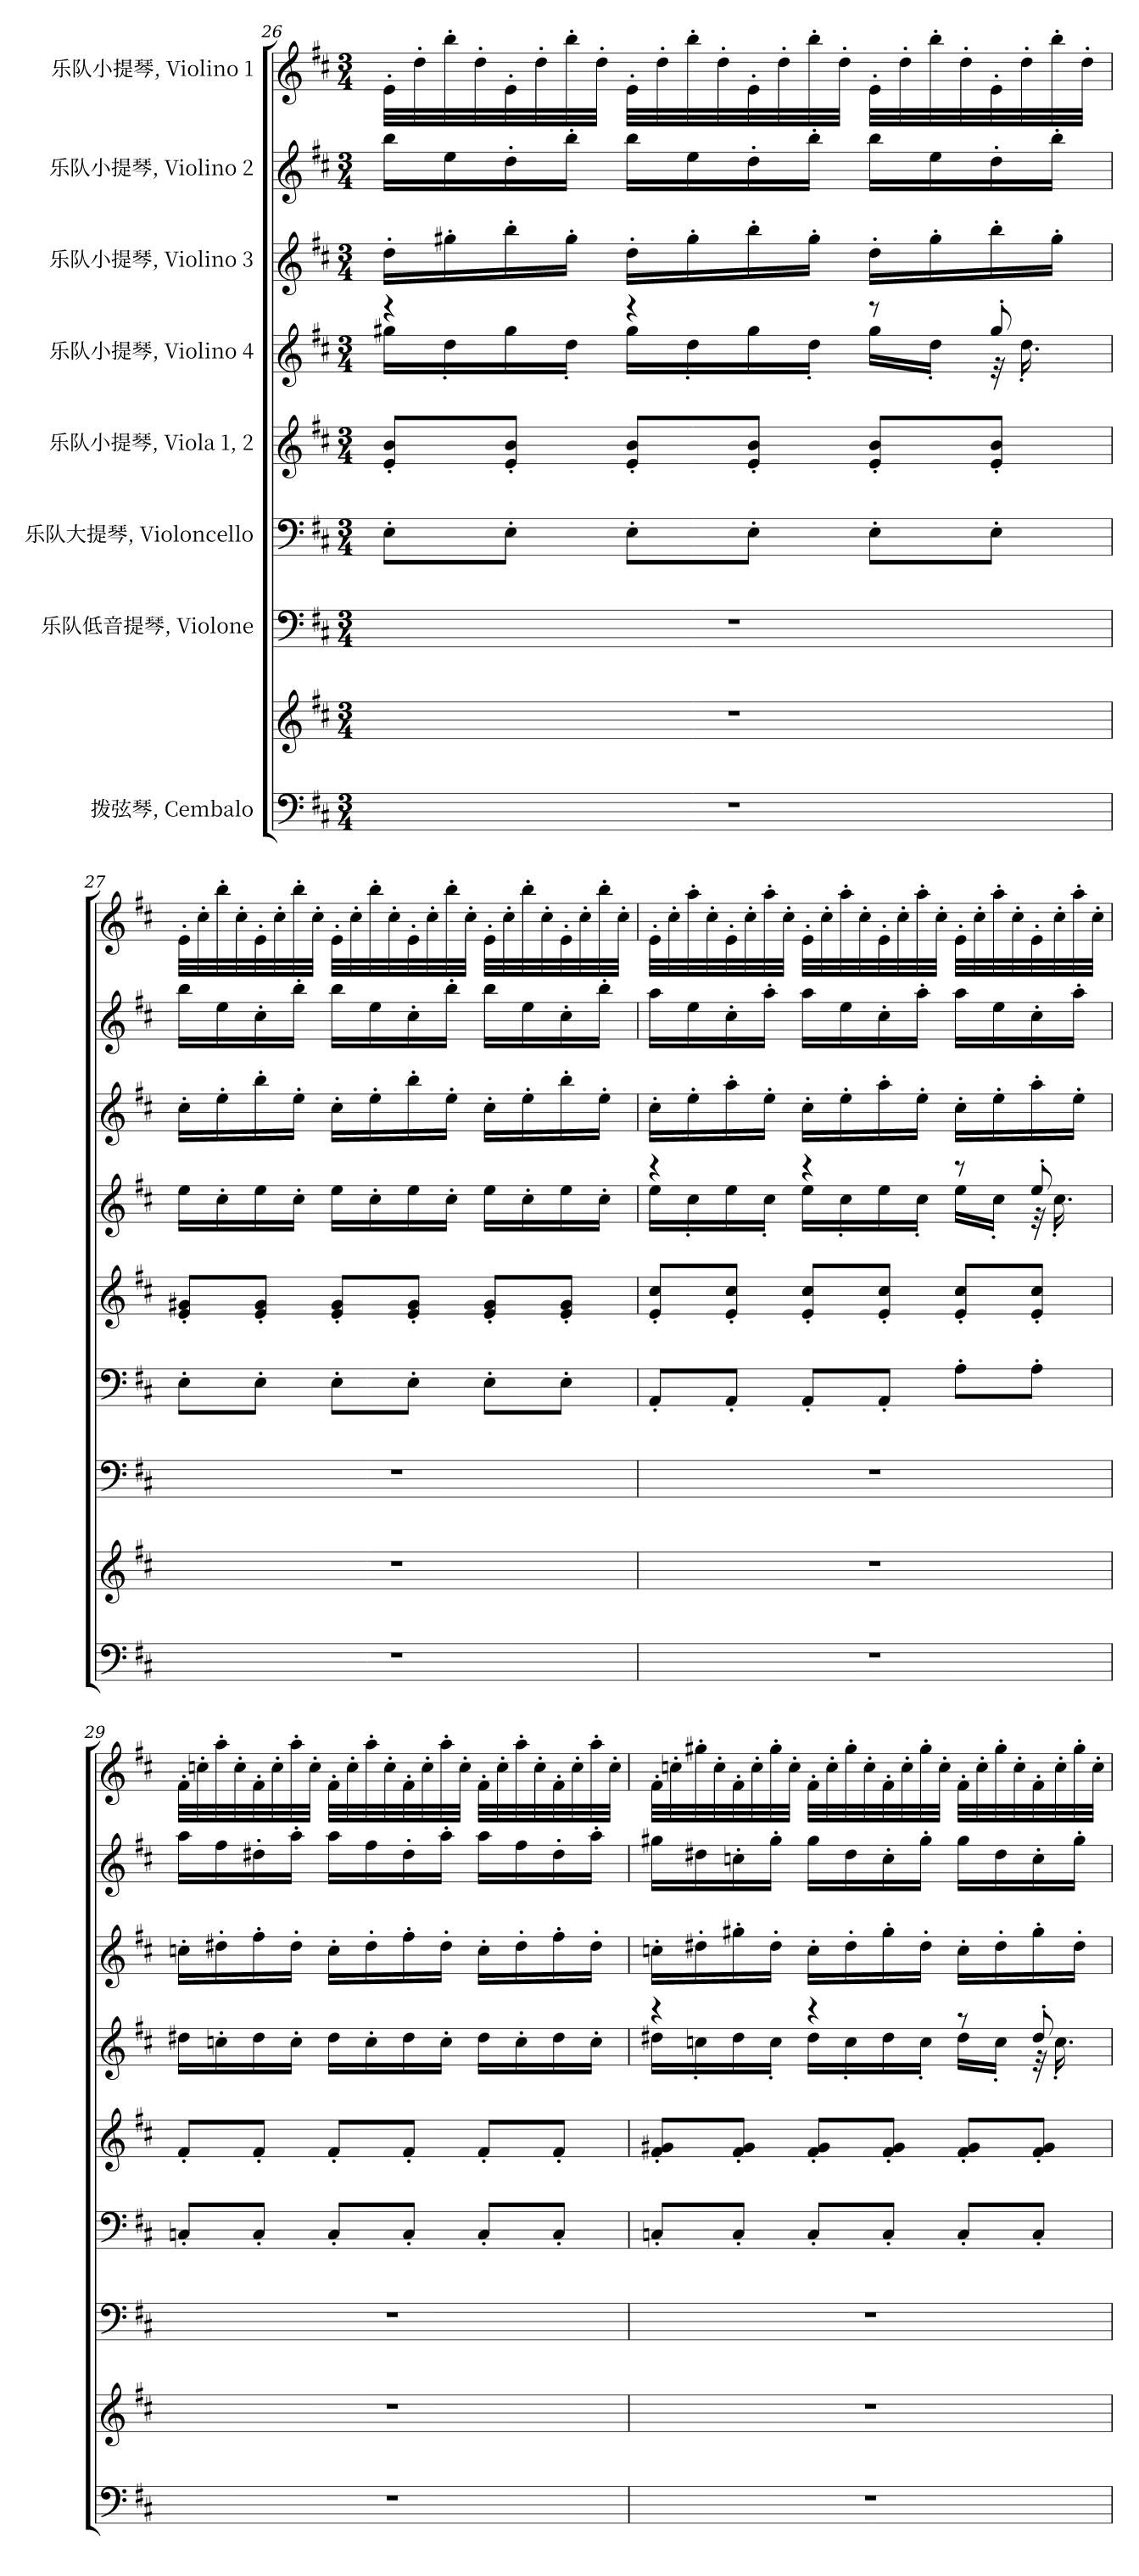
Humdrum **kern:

**kern	**kern	**kern	**kern	**kern	**kern	**kern	**kern	**kern
*part8	*part8	*part7	*part6	*part5	*part4	*part3	*part2	*part1
*staff9	*staff8	*staff7	*staff6	*staff5	*staff4	*staff3	*staff2	*staff1
*I"拨弦琴, Cembalo	*	*I"乐队低音提琴, Violone	*I"乐队大提琴, Violoncello	*I"乐队小提琴, Viola 1, 2	*I"乐队小提琴, Violino 4	*I"乐队小提琴, Violino 3	*I"乐队小提琴, Violino 2	*I"乐队小提琴, Violino 1
!!LO:PB:g=z
*clefF4	*clefG2	*clefF4	*clefF4	*clefG2	*clefG2	*clefG2	*clefG2	*clefG2
*	*	*ITrd7c12	*	*	*	*	*	*
*k[f#c#]	*k[f#c#]	*k[f#c#]	*k[f#c#]	*k[f#c#]	*k[f#c#]	*k[f#c#]	*k[f#c#]	*k[f#c#]
*M3/4	*M3/4	*M3/4	*M3/4	*M3/4	*M3/4	*M3/4	*M3/4	*M3/4
=26	=26	=26	=26	=26	=26	=26	=26	=26
*	*	*	*	*	*^	*	*	*
2.r	2.r	2.r	8E'\L	8e/' 8b/'L	4r	16gg#X\LL	16dd'\LL	16bb\LL	32e'\LLL
.	.	.	.	.	.	.	.	.	32dd'\
.	.	.	.	.	.	16dd'\	16gg#X'\	16ee\	32bb'\
.	.	.	.	.	.	.	.	.	32dd'\
.	.	.	8E'\J	8e/' 8b/'J	.	16gg#\	16bb'\	16dd'\	32e'\
.	.	.	.	.	.	.	.	.	32dd'\
.	.	.	.	.	.	16dd'\JJ	16gg#'\JJ	16bb'\JJ	32bb'\
.	.	.	.	.	.	.	.	.	32dd'\JJJ
.	.	.	8E'\L	8e/' 8b/'L	4r	16gg#\LL	16dd'\LL	16bb\LL	32e'\LLL
.	.	.	.	.	.	.	.	.	32dd'\
.	.	.	.	.	.	16dd'\	16gg#'\	16ee\	32bb'\
.	.	.	.	.	.	.	.	.	32dd'\
.	.	.	8E'\J	8e/' 8b/'J	.	16gg#\	16bb'\	16dd'\	32e'\
.	.	.	.	.	.	.	.	.	32dd'\
.	.	.	.	.	.	16dd'\JJ	16gg#'\JJ	16bb'\JJ	32bb'\
.	.	.	.	.	.	.	.	.	32dd'\JJJ
.	.	.	8E'\L	8e/' 8b/'L	8r	16gg#\LL	16dd'\LL	16bb\LL	32e'\LLL
.	.	.	.	.	.	.	.	.	32dd'\
.	.	.	.	.	.	16dd'\JJ	16gg#'\	16ee\	32bb'\
.	.	.	.	.	.	.	.	.	32dd'\
.	.	.	8E'\J	8e/' 8b/'J	8gg#'/	32r	16bb'\	16dd'\	32e'\
.	.	.	.	.	.	16.dd'\	.	.	32dd'\
.	.	.	.	.	.	.	16gg#'\JJ	16bb'\JJ	32bb'\
.	.	.	.	.	.	.	.	.	32dd'\JJJ
*	*	*	*	*	*v	*v	*	*	*
!!LO:PB:g=z
=27	=27	=27	=27	=27	=27	=27	=27	=27
2.r	2.r	2.r	8E'\L	8e/' 8g#X/'L	16ee\LL	16cc#'\LL	16bb\LL	32e'\LLL
.	.	.	.	.	.	.	.	32cc#'\
.	.	.	.	.	16cc#'\	16ee'\	16ee\	32bb'\
.	.	.	.	.	.	.	.	32cc#'\
.	.	.	8E'\J	8e/' 8g#/'J	16ee\	16bb'\	16cc#'\	32e'\
.	.	.	.	.	.	.	.	32cc#'\
.	.	.	.	.	16cc#'\JJ	16ee'\JJ	16bb'\JJ	32bb'\
.	.	.	.	.	.	.	.	32cc#'\JJJ
.	.	.	8E'\L	8e/' 8g#/'L	16ee\LL	16cc#'\LL	16bb\LL	32e'\LLL
.	.	.	.	.	.	.	.	32cc#'\
.	.	.	.	.	16cc#'\	16ee'\	16ee\	32bb'\
.	.	.	.	.	.	.	.	32cc#'\
.	.	.	8E'\J	8e/' 8g#/'J	16ee\	16bb'\	16cc#'\	32e'\
.	.	.	.	.	.	.	.	32cc#'\
.	.	.	.	.	16cc#'\JJ	16ee'\JJ	16bb'\JJ	32bb'\
.	.	.	.	.	.	.	.	32cc#'\JJJ
.	.	.	8E'\L	8e/' 8g#/'L	16ee\LL	16cc#'\LL	16bb\LL	32e'\LLL
.	.	.	.	.	.	.	.	32cc#'\
.	.	.	.	.	16cc#'\	16ee'\	16ee\	32bb'\
.	.	.	.	.	.	.	.	32cc#'\
.	.	.	8E'\J	8e/' 8g#/'J	16ee\	16bb'\	16cc#'\	32e'\
.	.	.	.	.	.	.	.	32cc#'\
.	.	.	.	.	16cc#'\JJ	16ee'\JJ	16bb'\JJ	32bb'\
.	.	.	.	.	.	.	.	32cc#'\JJJ
!!LO:PB:g=z
=28	=28	=28	=28	=28	=28	=28	=28	=28
*	*	*	*	*	*^	*	*	*
2.r	2.r	2.r	8AA'/L	8e/' 8cc#/'L	4r	16ee\LL	16cc#'\LL	16aa\LL	32e'\LLL
.	.	.	.	.	.	.	.	.	32cc#'\
.	.	.	.	.	.	16cc#'\	16ee'\	16ee\	32aa'\
.	.	.	.	.	.	.	.	.	32cc#'\
.	.	.	8AA'/J	8e/' 8cc#/'J	.	16ee\	16aa'\	16cc#'\	32e'\
.	.	.	.	.	.	.	.	.	32cc#'\
.	.	.	.	.	.	16cc#'\JJ	16ee'\JJ	16aa'\JJ	32aa'\
.	.	.	.	.	.	.	.	.	32cc#'\JJJ
.	.	.	8AA'/L	8e/' 8cc#/'L	4r	16ee\LL	16cc#'\LL	16aa\LL	32e'\LLL
.	.	.	.	.	.	.	.	.	32cc#'\
.	.	.	.	.	.	16cc#'\	16ee'\	16ee\	32aa'\
.	.	.	.	.	.	.	.	.	32cc#'\
.	.	.	8AA'/J	8e/' 8cc#/'J	.	16ee\	16aa'\	16cc#'\	32e'\
.	.	.	.	.	.	.	.	.	32cc#'\
.	.	.	.	.	.	16cc#'\JJ	16ee'\JJ	16aa'\JJ	32aa'\
.	.	.	.	.	.	.	.	.	32cc#'\JJJ
.	.	.	8A'\L	8e/' 8cc#/'L	8r	16ee\LL	16cc#'\LL	16aa\LL	32e'\LLL
.	.	.	.	.	.	.	.	.	32cc#'\
.	.	.	.	.	.	16cc#'\JJ	16ee'\	16ee\	32aa'\
.	.	.	.	.	.	.	.	.	32cc#'\
.	.	.	8A'\J	8e/' 8cc#/'J	8ee'/	32r	16aa'\	16cc#'\	32e'\
.	.	.	.	.	.	16.cc#'\	.	.	32cc#'\
.	.	.	.	.	.	.	16ee'\JJ	16aa'\JJ	32aa'\
.	.	.	.	.	.	.	.	.	32cc#'\JJJ
*	*	*	*	*	*v	*v	*	*	*
!!LO:PB:g=z
=29	=29	=29	=29	=29	=29	=29	=29	=29
2.r	2.r	2.r	8Cn'/L	8f#'/L	16dd#X\LL	16ccn'\LL	16aa\LL	32f#'\LLL
.	.	.	.	.	.	.	.	32ccn'\
.	.	.	.	.	16ccn'\	16dd#X'\	16ff#\	32aa'\
.	.	.	.	.	.	.	.	32cc'\
.	.	.	8C'/J	8f#'/J	16dd#\	16ff#'\	16dd#X'\	32f#'\
.	.	.	.	.	.	.	.	32cc'\
.	.	.	.	.	16cc'\JJ	16dd#'\JJ	16aa'\JJ	32aa'\
.	.	.	.	.	.	.	.	32cc'\JJJ
.	.	.	8C'/L	8f#'/L	16dd#\LL	16cc'\LL	16aa\LL	32f#'\LLL
.	.	.	.	.	.	.	.	32cc'\
.	.	.	.	.	16cc'\	16dd#'\	16ff#\	32aa'\
.	.	.	.	.	.	.	.	32cc'\
.	.	.	8C'/J	8f#'/J	16dd#\	16ff#'\	16dd#'\	32f#'\
.	.	.	.	.	.	.	.	32cc'\
.	.	.	.	.	16cc'\JJ	16dd#'\JJ	16aa'\JJ	32aa'\
.	.	.	.	.	.	.	.	32cc'\JJJ
.	.	.	8C'/L	8f#'/L	16dd#\LL	16cc'\LL	16aa\LL	32f#'\LLL
.	.	.	.	.	.	.	.	32cc'\
.	.	.	.	.	16cc'\	16dd#'\	16ff#\	32aa'\
.	.	.	.	.	.	.	.	32cc'\
.	.	.	8C'/J	8f#'/J	16dd#\	16ff#'\	16dd#'\	32f#'\
.	.	.	.	.	.	.	.	32cc'\
.	.	.	.	.	16cc'\JJ	16dd#'\JJ	16aa'\JJ	32aa'\
.	.	.	.	.	.	.	.	32cc'\JJJ
!!LO:PB:g=z
=30	=30	=30	=30	=30	=30	=30	=30	=30
*	*	*	*	*	*^	*	*	*
2.r	2.r	2.r	8Cn'/L	8f#/' 8g#X/'L	4r	16dd#X\LL	16ccn'\LL	16gg#X\LL	32f#'\LLL
.	.	.	.	.	.	.	.	.	32ccn'\
.	.	.	.	.	.	16ccn'\	16dd#X'\	16dd#X\	32gg#X'\
.	.	.	.	.	.	.	.	.	32cc'\
.	.	.	8C'/J	8f#/' 8g#/'J	.	16dd#\	16gg#X'\	16ccn'\	32f#'\
.	.	.	.	.	.	.	.	.	32cc'\
.	.	.	.	.	.	16cc'\JJ	16dd#'\JJ	16gg#'\JJ	32gg#'\
.	.	.	.	.	.	.	.	.	32cc'\JJJ
.	.	.	8C'/L	8f#/' 8g#/'L	4r	16dd#\LL	16cc'\LL	16gg#\LL	32f#'\LLL
.	.	.	.	.	.	.	.	.	32cc'\
.	.	.	.	.	.	16cc'\	16dd#'\	16dd#\	32gg#'\
.	.	.	.	.	.	.	.	.	32cc'\
.	.	.	8C'/J	8f#/' 8g#/'J	.	16dd#\	16gg#'\	16cc'\	32f#'\
.	.	.	.	.	.	.	.	.	32cc'\
.	.	.	.	.	.	16cc'\JJ	16dd#'\JJ	16gg#'\JJ	32gg#'\
.	.	.	.	.	.	.	.	.	32cc'\JJJ
.	.	.	8C'/L	8f#/' 8g#/'L	8r	16dd#\LL	16cc'\LL	16gg#\LL	32f#'\LLL
.	.	.	.	.	.	.	.	.	32cc'\
.	.	.	.	.	.	16cc'\JJ	16dd#'\	16dd#\	32gg#'\
.	.	.	.	.	.	.	.	.	32cc'\
.	.	.	8C'/J	8f#/' 8g#/'J	8dd#'/	32r	16gg#'\	16cc'\	32f#'\
.	.	.	.	.	.	16.cc'\	.	.	32cc'\
.	.	.	.	.	.	.	16dd#'\JJ	16gg#'\JJ	32gg#'\
.	.	.	.	.	.	.	.	.	32cc'\JJJ
*	*	*	*	*	*v	*v	*	*	*
=	=	=	=	=	=	=	=	=
*-	*-	*-	*-	*-	*-	*-	*-	*-
